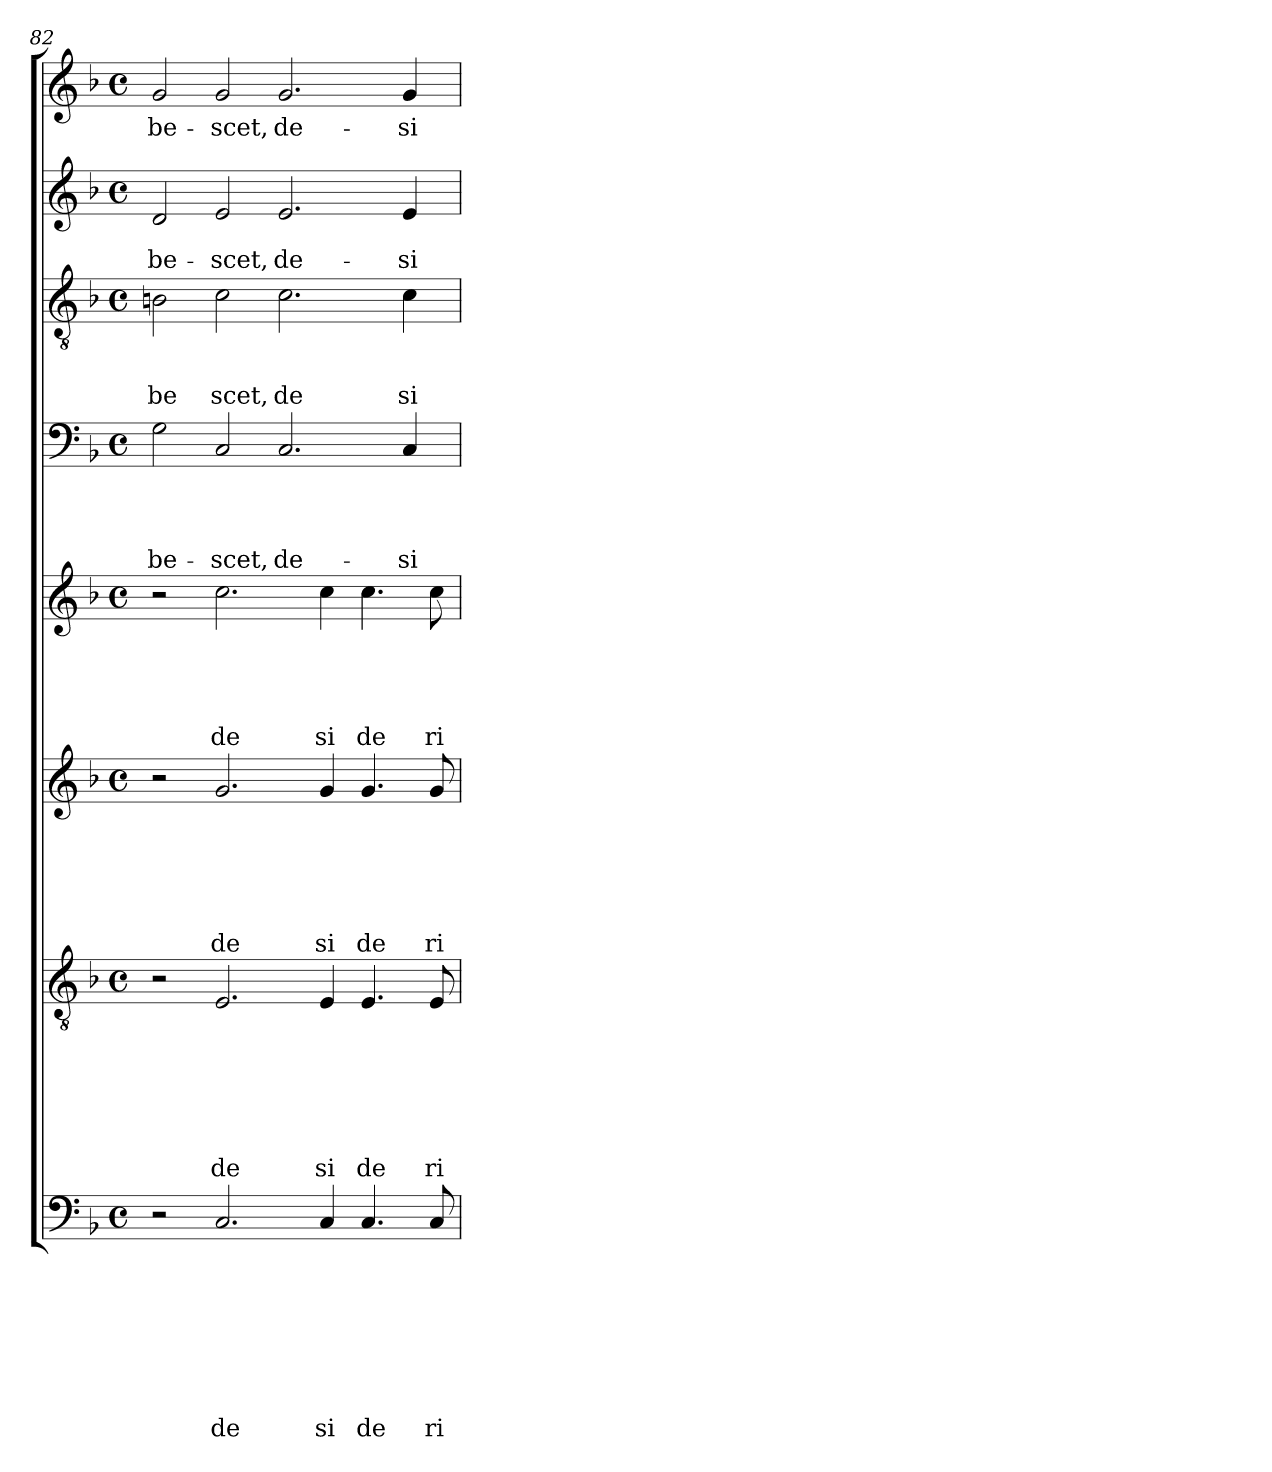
**kern	**text	**text	**text	**text	**text	**text	**text	**text	**kern	**text	**text	**text	**text	**text	**text	**text	**kern	**text	**text	**text	**text	**text	**text	**kern	**text	**text	**text	**text	**text	**kern	**text	**text	**text	**text	**kern	**text	**text	**text	**kern	**text	**text	**kern	**text
*part8	*part8	*part8	*part8	*part8	*part8	*part8	*part8	*part8	*part7	*part7	*part7	*part7	*part7	*part7	*part7	*part7	*part6	*part6	*part6	*part6	*part6	*part6	*part6	*part5	*part5	*part5	*part5	*part5	*part5	*part4	*part4	*part4	*part4	*part4	*part3	*part3	*part3	*part3	*part2	*part2	*part2	*part1	*part1
*staff8	*staff8	*staff8	*staff8	*staff8	*staff8	*staff8	*staff8	*staff8	*staff7	*staff7	*staff7	*staff7	*staff7	*staff7	*staff7	*staff7	*staff6	*staff6	*staff6	*staff6	*staff6	*staff6	*staff6	*staff5	*staff5	*staff5	*staff5	*staff5	*staff5	*staff4	*staff4	*staff4	*staff4	*staff4	*staff3	*staff3	*staff3	*staff3	*staff2	*staff2	*staff2	*staff1	*staff1
*clefF4	*	*	*	*	*	*	*	*	*clefGv2	*	*	*	*	*	*	*	*clefG2	*	*	*	*	*	*	*clefG2	*	*	*	*	*	*clefF4	*	*	*	*	*clefGv2	*	*	*	*clefG2	*	*	*clefG2	*
*k[b-]	*	*	*	*	*	*	*	*	*k[b-]	*	*	*	*	*	*	*	*k[b-]	*	*	*	*	*	*	*k[b-]	*	*	*	*	*	*k[b-]	*	*	*	*	*k[b-]	*	*	*	*k[b-]	*	*	*k[b-]	*
*F:	*	*	*	*	*	*	*	*	*F:	*	*	*	*	*	*	*	*F:	*	*	*	*	*	*	*F:	*	*	*	*	*	*F:	*	*	*	*	*F:	*	*	*	*F:	*	*	*F:	*
*M4/4	*	*	*	*	*	*	*	*	*M4/4	*	*	*	*	*	*	*	*M4/4	*	*	*	*	*	*	*M4/4	*	*	*	*	*	*M4/4	*	*	*	*	*M4/4	*	*	*	*M4/4	*	*	*M4/4	*
*met(c)	*	*	*	*	*	*	*	*	*met(c)	*	*	*	*	*	*	*	*met(c)	*	*	*	*	*	*	*met(c)	*	*	*	*	*	*met(c)	*	*	*	*	*met(c)	*	*	*	*met(c)	*	*	*met(c)	*
=82	=82	=82	=82	=82	=82	=82	=82	=82	=82	=82	=82	=82	=82	=82	=82	=82	=82	=82	=82	=82	=82	=82	=82	=82	=82	=82	=82	=82	=82	=82	=82	=82	=82	=82	=82	=82	=82	=82	=82	=82	=82	=82	=82
!	!	!	!	!	!	!	!	!	!	!	!	!	!	!	!	!	!	!	!	!	!	!	!	!	!	!	!	!	!	!	!	!	!	!LO:LY:b	!	!	!	!LO:LY:b	!	!	!LO:LY:b	!	!LO:LY:b
2r	.	.	.	.	.	.	.	.	2r	.	.	.	.	.	.	.	2r	.	.	.	.	.	.	2r	.	.	.	.	.	2G\	.	.	.	-be-	2Bn\	.	.	be	2d/	.	-be-	2g/	-be-
!	!	!	!	!	!	!	!	!LO:LY:b	!	!	!	!	!	!	!	!LO:LY:b	!	!	!	!	!	!	!LO:LY:b	!	!	!	!	!	!LO:LY:b	!	!	!	!	!LO:LY:b	!	!	!	!LO:LY:b	!	!	!LO:LY:b	!	!LO:LY:b
2.C/	.	.	.	.	.	.	.	de	2.E/	.	.	.	.	.	.	de	2.g/	.	.	.	.	.	de	2.cc\	.	.	.	.	de	2C/	.	.	.	-scet,	2c\	.	.	scet,	2e/	.	-scet,	2g/	-scet,
!	!	!	!	!	!	!	!	!	!	!	!	!	!	!	!	!	!	!	!	!	!	!	!	!	!	!	!	!	!	!	!	!	!	!LO:LY:b	!	!	!	!LO:LY:b	!	!	!LO:LY:b	!	!LO:LY:b
.	.	.	.	.	.	.	.	.	.	.	.	.	.	.	.	.	.	.	.	.	.	.	.	.	.	.	.	.	.	2.C/	.	.	.	de-	2.c\	.	.	de	2.e/	.	de-	2.g/	de-
!	!	!	!	!	!	!	!	!LO:LY:b	!	!	!	!	!	!	!	!LO:LY:b	!	!	!	!	!	!	!LO:LY:b	!	!	!	!	!	!LO:LY:b	!	!	!	!	!	!	!	!	!	!	!	!	!	!
4C/	.	.	.	.	.	.	.	si	4E/	.	.	.	.	.	.	si	4g/	.	.	.	.	.	si	4cc\	.	.	.	.	si	.	.	.	.	.	.	.	.	.	.	.	.	.	.
!	!	!	!	!	!	!	!	!LO:LY:b	!	!	!	!	!	!	!	!LO:LY:b	!	!	!	!	!	!	!LO:LY:b	!	!	!	!	!	!LO:LY:b	!	!	!	!	!	!	!	!	!	!	!	!	!	!
4.C/	.	.	.	.	.	.	.	de	4.E/	.	.	.	.	.	.	de	4.g/	.	.	.	.	.	de	4.cc\	.	.	.	.	de	.	.	.	.	.	.	.	.	.	.	.	.	.	.
!	!	!	!	!	!	!	!	!	!	!	!	!	!	!	!	!	!	!	!	!	!	!	!	!	!	!	!	!	!	!	!	!	!	!LO:LY:b	!	!	!	!LO:LY:b	!	!	!LO:LY:b	!	!LO:LY:b
.	.	.	.	.	.	.	.	.	.	.	.	.	.	.	.	.	.	.	.	.	.	.	.	.	.	.	.	.	.	4C/	.	.	.	-si-	4c\	.	.	si	4e/	.	-si-	4g/	-si-
!	!	!	!	!	!	!	!	!LO:LY:b	!	!	!	!	!	!	!	!LO:LY:b	!	!	!	!	!	!	!LO:LY:b	!	!	!	!	!	!LO:LY:b	!	!	!	!	!	!	!	!	!	!	!	!	!	!
8C/	.	.	.	.	.	.	.	ri	8E/	.	.	.	.	.	.	ri	8g/	.	.	.	.	.	ri	8cc\	.	.	.	.	ri	.	.	.	.	.	.	.	.	.	.	.	.	.	.
=	=	=	=	=	=	=	=	=	=	=	=	=	=	=	=	=	=	=	=	=	=	=	=	=	=	=	=	=	=	=	=	=	=	=	=	=	=	=	=	=	=	=	=
*-	*-	*-	*-	*-	*-	*-	*-	*-	*-	*-	*-	*-	*-	*-	*-	*-	*-	*-	*-	*-	*-	*-	*-	*-	*-	*-	*-	*-	*-	*-	*-	*-	*-	*-	*-	*-	*-	*-	*-	*-	*-	*-	*-
